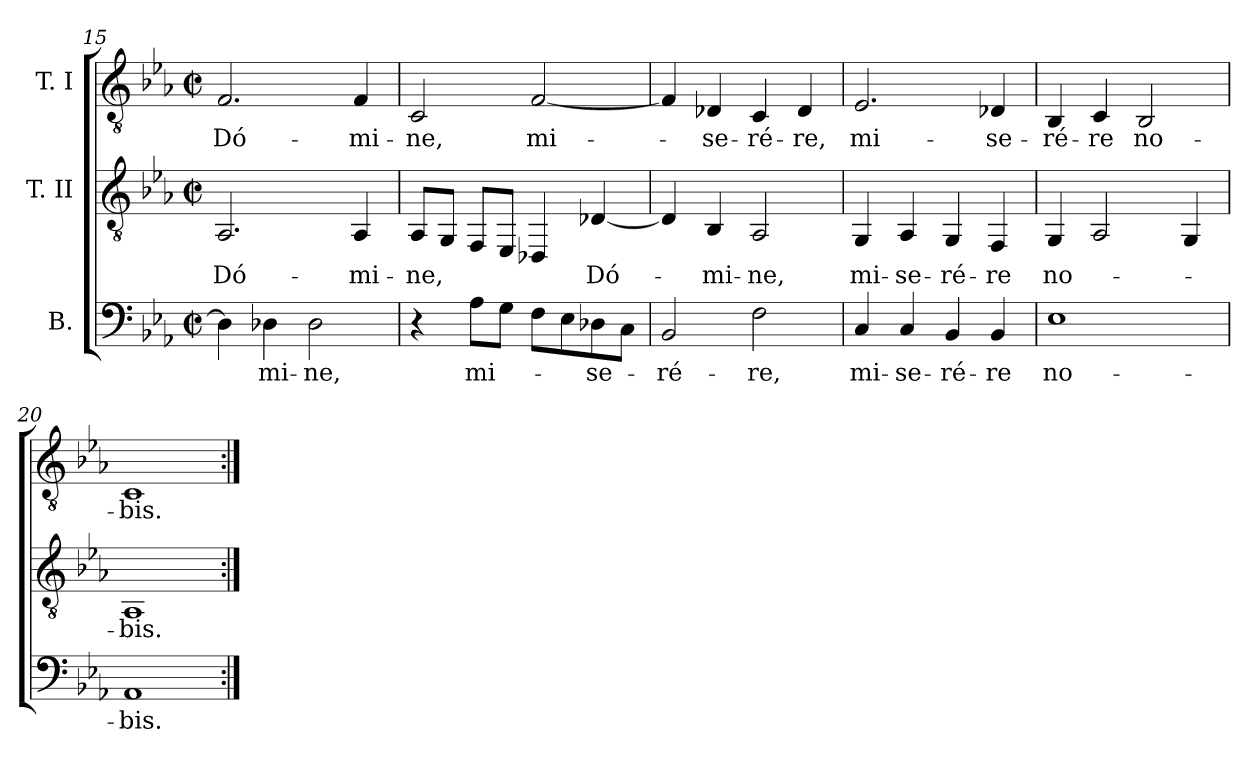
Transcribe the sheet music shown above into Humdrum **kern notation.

**kern	**text	**kern	**text	**kern	**text
*part3	*part3	*part2	*part2	*part1	*part1
*staff3	*staff3	*staff2	*staff2	*staff1	*staff1
*I"B.	*	*I"T. II	*	*I"T. I	*
*clefF4	*	*clefGv2	*	*clefGv2	*
*k[b-e-a-]	*	*k[b-e-a-]	*	*k[b-e-a-]	*
*E-:	*	*E-:	*	*E-:	*
*M2/2	*	*M2/2	*	*M2/2	*
*met(c|)	*	*met(c|)	*	*met(c|)	*
=15	=15	=15	=15	=15	=15
!	!	!	!LO:LY:b:color=#000000	!	!
!	!	!	!	!	!LO:LY:b:color=#000000
4D-i\]	.	2.AA-i/	Dó-	2.Fi/	Dó-
!	!LO:LY:b:color=#000000	!	!	!	!
4D-Xi\	-mi-	.	.	.	.
!	!LO:LY:b:color=#000000	!	!	!	!
2D-i\	-ne,	.	.	.	.
!	!	!	!LO:LY:b:color=#000000	!	!
!	!	!	!	!	!LO:LY:b:color=#000000
.	.	4AA-i/	-mi-	4Fi/	-mi-
=16	=16	=16	=16	=16	=16
!	!	!	!LO:LY:b:color=#000000	!	!
!	!	!	!	!	!LO:LY:b:color=#000000
4r	.	8AA-i/L	-ne,	2Ci/	-ne,
.	.	8GGi/J	.	.	.
!	!LO:LY:b:color=#000000	!	!	!	!
8A-i\L	mi-	8FFi/L	.	.	.
8Gi\J	.	8EE-i/J	.	.	.
!	!	!	!	!	!LO:LY:b:color=#000000
8Fi\L	.	4DD-Xi/	.	[2Fi/	mi-
8E-i\	.	.	.	.	.
!	!LO:LY:b:color=#000000	!	!	!	!
!	!	!	!LO:LY:b:color=#000000	!	!
8D-Xi\	-se-	[4D-Xi/	Dó-	.	.
8Ci\J	.	.	.	.	.
!!LO:LB:g=z
=17	=17	=17	=17	=17	=17
!	!LO:LY:b:color=#000000	!	!	!	!
2BB-i/	-ré-	4D-i/]	.	4Fi/]	.
!	!	!	!LO:LY:b:color=#000000	!	!
!	!	!	!	!	!LO:LY:b:color=#000000
.	.	4BB-i/	-mi-	4D-Xi/	-se-
!	!LO:LY:b:color=#000000	!	!	!	!
!	!	!	!LO:LY:b:color=#000000	!	!
!	!	!	!	!	!LO:LY:b:color=#000000
2Fi\	-re,	2AA-i/	-ne,	4Ci/	-ré-
!	!	!	!	!	!LO:LY:b:color=#000000
.	.	.	.	4D-i/	-re,
=18	=18	=18	=18	=18	=18
!	!LO:LY:b:color=#000000	!	!	!	!
!	!	!	!LO:LY:b:color=#000000	!	!
!	!	!	!	!	!LO:LY:b:color=#000000
4Ci/	mi-	4GGi/	mi-	2.E-i/	mi-
!	!LO:LY:b:color=#000000	!	!	!	!
!	!	!	!LO:LY:b:color=#000000	!	!
4Ci/	-se-	4AA-i/	-se-	.	.
!	!LO:LY:b:color=#000000	!	!	!	!
!	!	!	!LO:LY:b:color=#000000	!	!
4BB-i/	-ré-	4GGi/	-ré-	.	.
!	!LO:LY:b:color=#000000	!	!	!	!
!	!	!	!LO:LY:b:color=#000000	!	!
!	!	!	!	!	!LO:LY:b:color=#000000
4BB-i/	-re	4FFi/	-re	4D-Xi/	-se-
=19	=19	=19	=19	=19	=19
!	!LO:LY:b:color=#000000	!	!	!	!
!	!	!	!LO:LY:b:color=#000000	!	!
!	!	!	!	!	!LO:LY:b:color=#000000
1E-i	no-	4GGi/	no-	4BB-i/	-ré-
!	!	!	!	!	!LO:LY:b:color=#000000
.	.	2AA-i/	.	4Ci/	-re
!	!	!	!	!	!LO:LY:b:color=#000000
.	.	.	.	2BB-i/	no-
.	.	4GGi/	.	.	.
=20	=20	=20	=20	=20	=20
!	!LO:LY:b:color=#000000	!	!	!	!
!	!	!	!LO:LY:b:color=#000000	!	!
!	!	!	!	!	!LO:LY:b:color=#000000
1AA-i	-bis.	1AA-i	-bis.	1Ci	-bis.
=:|!	=:|!	=:|!	=:|!	=:|!	=:|!
*-	*-	*-	*-	*-	*-
